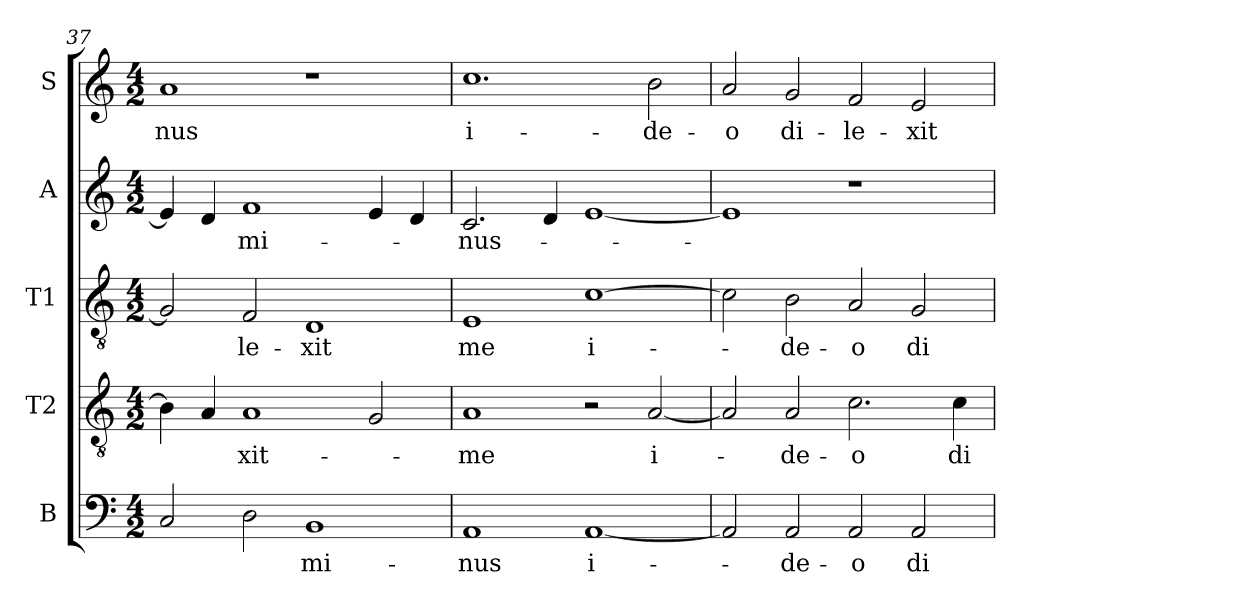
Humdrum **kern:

**kern	**text	**kern	**text	**kern	**text	**kern	**text	**kern	**text
*part5	*part5	*part4	*part4	*part3	*part3	*part2	*part2	*part1	*part1
*staff5	*staff5	*staff4	*staff4	*staff3	*staff3	*staff2	*staff2	*staff1	*staff1
*I"B	*	*I"T2	*	*I"T1	*	*I"A	*	*I"S	*
*clefF4	*	*clefGv2	*	*clefGv2	*	*clefG2	*	*clefG2	*
*M4/2	*	*M4/2	*	*M4/2	*	*M4/2	*	*M4/2	*
=37	=37	=37	=37	=37	=37	=37	=37	=37	=37
!	!	!	!	!	!	!	!	!	!LO:LY:b:cj
2C/	.	4B\]	.	2G/]	.	4e/]	.	1a	-nus
.	.	4A/	.	.	.	4d/	.	.	.
!	!	!	!LO:LY:b:cj	!	!LO:LY:b:cj	!	!LO:LY:b:cj	!	!
2D\	.	1A	-xit-	2F/	-le-	1f	-mi-	.	.
!	!LO:LY:b:cj	!	!	!	!LO:LY:b	!	!	!	!
1BB	-mi-	.	.	1D	-xit	.	.	1r	.
.	.	2G/	.	.	.	4e/	.	.	.
.	.	.	.	.	.	4d/	.	.	.
=38	=38	=38	=38	=38	=38	=38	=38	=38	=38
!	!LO:LY:b:cj	!	!LO:LY:b:cj	!	!LO:LY:b:cj	!	!LO:LY:b:cj	!	!LO:LY:b:cj
1AA	-nus	1A	-me	1E	me	2.c/	-nus-	1.cc	i-
.	.	.	.	.	.	4d/	.	.	.
!	!LO:LY:b:cj	!	!	!	!LO:LY:b:cj	!	!	!	!
[<1AA	i-	2r	.	[>1c	i-	[<1e	.	.	.
!	!	!	!LO:LY:b:rj	!	!	!	!	!	!LO:LY:b:cj
.	.	[<2A/	i-	.	.	.	.	2b\	-de-
=39	=39	=39	=39	=39	=39	=39	=39	=39	=39
!	!	!	!	!	!	!	!	!	!LO:LY:b:cj
2AA/]	.	2A/]	.	2c\]	.	1e]	.	2a/	-o
!	!LO:LY:b:cj	!	!LO:LY:b:cj	!	!LO:LY:b:cj	!	!	!	!LO:LY:b:cj
2AA/	-de-	2A/	-de-	2B\	-de-	.	.	2g/	di-
!	!LO:LY:b:cj	!	!LO:LY:b:cj	!	!LO:LY:b:cj	!	!	!	!LO:LY:b:cj
2AA/	-o	2.c\	-o	2A/	-o	1r	.	2f/	-le-
!	!LO:LY:b:cj	!	!	!	!LO:LY:b:cj	!	!	!	!LO:LY:b:cj
2AA/	di-	.	.	2G/	di-	.	.	2e/	-xit
!	!	!	!LO:LY:b:cj	!	!	!	!	!	!
.	.	4c\	di-	.	.	.	.	.	.
=	=	=	=	=	=	=	=	=	=
*-	*-	*-	*-	*-	*-	*-	*-	*-	*-
